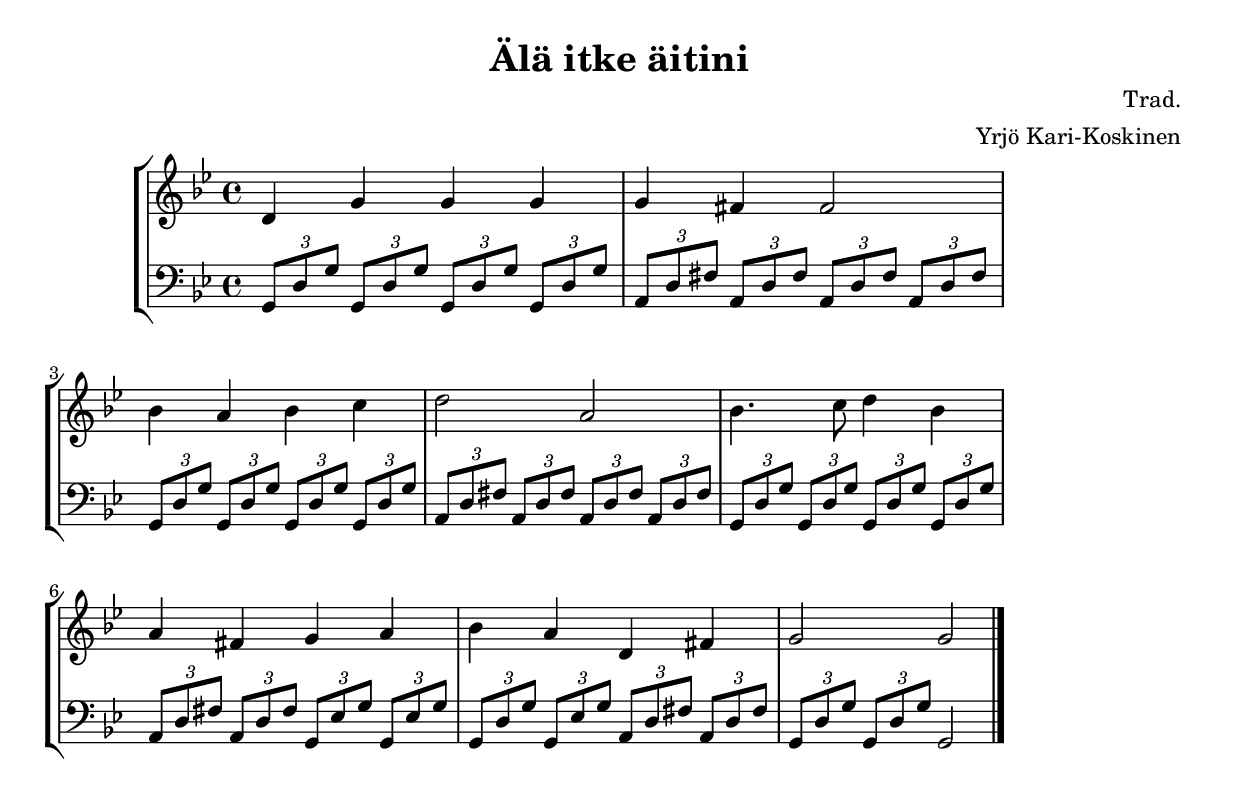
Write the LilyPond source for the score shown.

#(ly:set-option 'old-relative)
%% Älä itke äitini
%% Sovitus kanteleelle: Yrjö Kari-Koskinen
%% Lilypond: (C) 2002, Yrjö Kari-Koskinen
%% <yrjo.kari-koskinen@hut.fi>

\include "deutsch.ly"

\version "2.17.14"

%#(set-global-staff-size 26)

\header {
  title = "Älä itke äitini"
  composer = "Trad."
  arranger = "Yrjö Kari-Koskinen"
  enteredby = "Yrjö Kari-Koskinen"
}

melodia =  \relative c' \context Voice = M {
	\time 4/4    
	\key g \minor
%	\stemUp

	d4 g g g | g fis fis2 | b4 a b c | d2 a | 
	b4. c8 d4 b | a fis g a | b a d, fis | g2 g
	\bar "|."
}

saestys =  \context Voice = S {
	\time 4/4    
	\key g \minor
	\clef bass
%	\set autoBeaming = ##f
%	\override TupletBracket.bracket-visibility = ##f
%	\stemDown

	\tuplet 3/2 { g,8 d g}
	\tuplet 3/2 { g,8 d g}
	\tuplet 3/2 { g,8 d g}
	\tuplet 3/2 { g,8 d g} |
	\tuplet 3/2 { a,8 d fis}
	\tuplet 3/2 { a,8 d fis}
	\tuplet 3/2 { a,8 d fis}
	\tuplet 3/2 { a,8 d fis} |
	\tuplet 3/2 { g,8 d g}
	\tuplet 3/2 { g,8 d g}
	\tuplet 3/2 { g,8 d g}
	\tuplet 3/2 { g,8 d g} |
	\tuplet 3/2 { a,8 d fis}
	\tuplet 3/2 { a,8 d fis}
	\tuplet 3/2 { a,8 d fis}
	\tuplet 3/2 { a,8 d fis} |
	\tuplet 3/2 { g,8 d g}
	\tuplet 3/2 { g,8 d g}
	\tuplet 3/2 { g,8 d g}
	\tuplet 3/2 { g,8 d g} |
	\tuplet 3/2 { a,8 d fis}
	\tuplet 3/2 { a,8 d fis}
	\tuplet 3/2 { g,8 es g}
	\tuplet 3/2 { g,8 es g} |
	\tuplet 3/2 { g,8 d g}
	\tuplet 3/2 { g,8 es g}
	\tuplet 3/2 { a,8 d fis}
	\tuplet 3/2 { a,8 d fis} |
	\tuplet 3/2 { g,8 d g}
	\tuplet 3/2 { g,8 d g}
	g,2 

	\bar "|."
} 


\score { 

  \context StaffGroup = "kannel" <<

    <<
   \context Staff = "mel"  \melodia
    >>

    <<
    \context Staff = "sae"  \saestys
    >>
  >>

  \layout {
     line-width = 16.0\cm
%     line-width = \textwidth
  }

}
